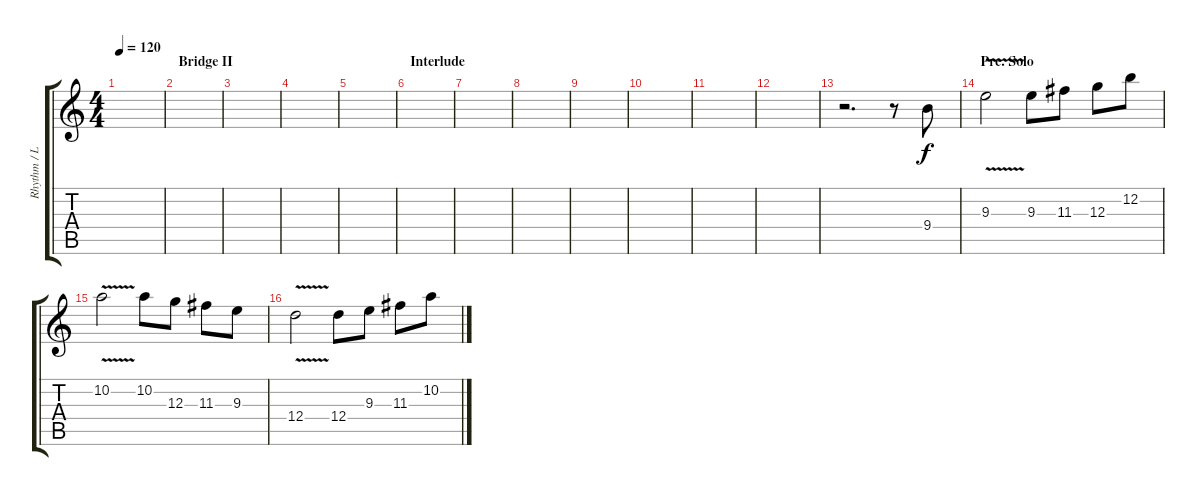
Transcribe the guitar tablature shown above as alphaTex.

\track ("Rhythm / Lead" "Rhythm / L") {instrument overdrivenguitar}
\staff {score tabs}
\tuning (E4 B3 G3 D3 A2 E2) {hide}
\ts (4 4)
\tempo 120
\clef g2
\ks c
|
\section ("" "Bridge II")
|
|
|
|
\section ("" "Interlude")
|
|
|
|
|
|
|
r.2{d instrument distortionguitar} r.8 9.4.8 |
\section ("" "Pre. Solo")
9.3{v}.2 9.3.8 11.3.8 12.3.8 12.2.8 |
10.2{v}.2 10.2.8 12.3.8 11.3.8 9.3.8 |
12.4{v}.2 12.4.8 9.3.8 11.3.8 10.2.8
